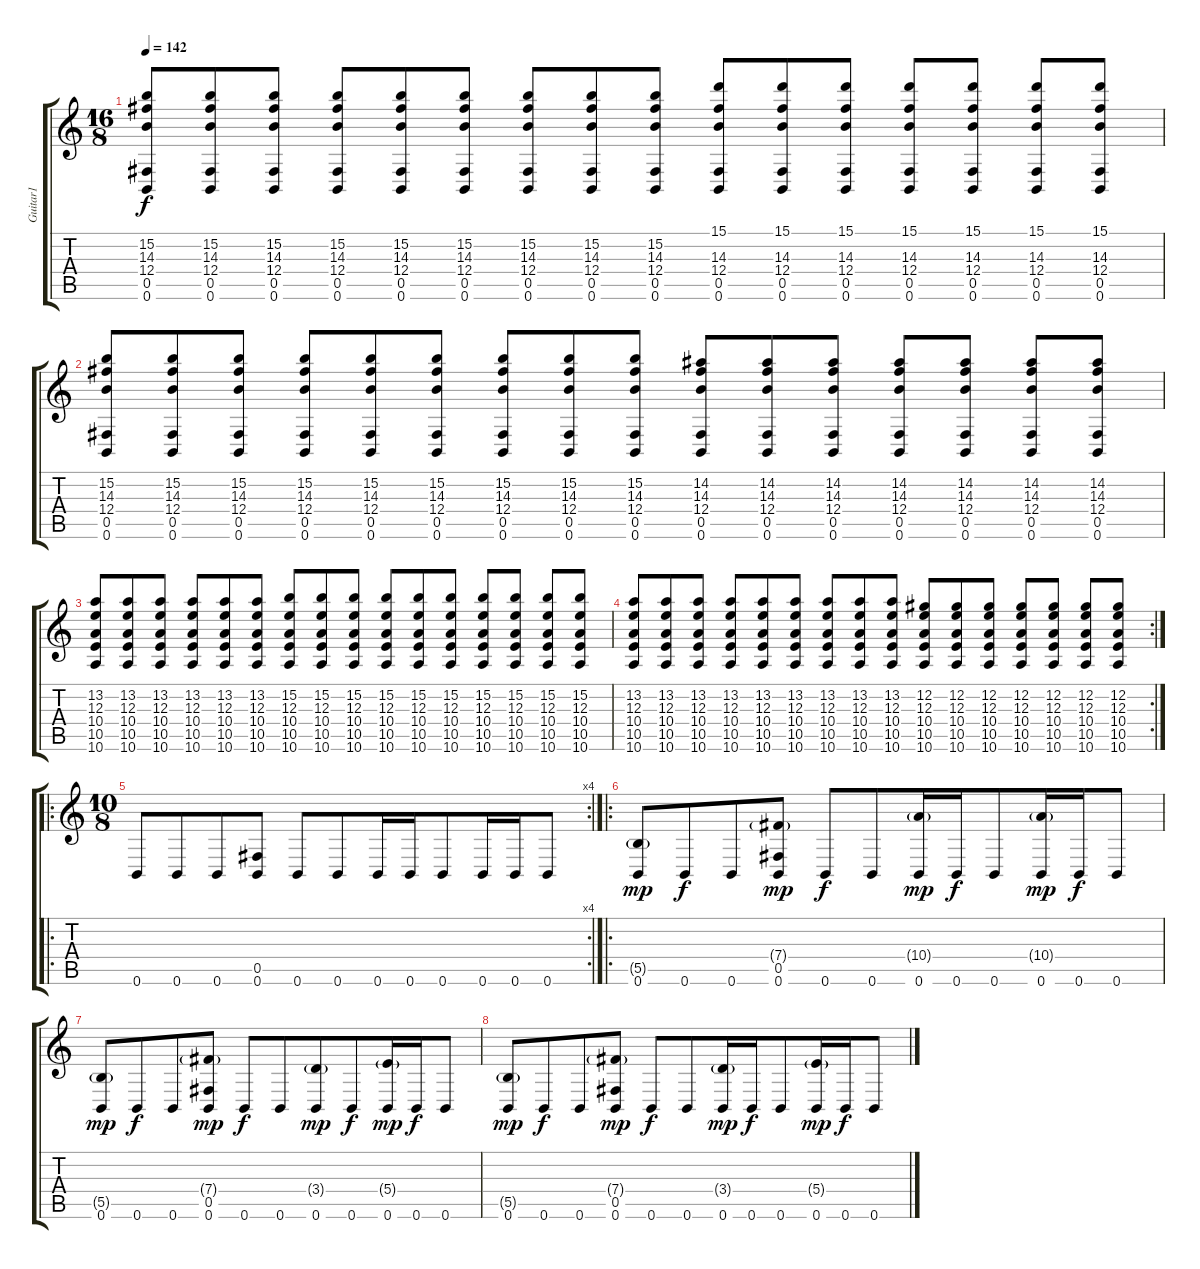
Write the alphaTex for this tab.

\track ("Guitar1" "Guitar1") {instrument overdrivenguitar}
\staff {score tabs}
\tuning (B3 Ab3 E3 B2 Gb2 B1) {hide}
\ts (16 8)
\tempo 142
\clef g2
\ks c
(15.2 14.3 12.4 0.5 0.6).8{dy f beam merge} (15.2 14.3 12.4 0.5 0.6).8{beam merge} (15.2 14.3 12.4 0.5 0.6).8{beam split} (15.2 14.3 12.4 0.5 0.6).8{beam merge} (15.2 14.3 12.4 0.5 0.6).8{beam merge} (15.2 14.3 12.4 0.5 0.6).8{beam split} (15.2 14.3 12.4 0.5 0.6).8{beam merge} (15.2 14.3 12.4 0.5 0.6).8{beam merge} (15.2 14.3 12.4 0.5 0.6).8{beam split} (15.1 14.3 12.4 0.5 0.6).8{beam merge} (15.1 14.3 12.4 0.5 0.6).8{beam merge} (15.1 14.3 12.4 0.5 0.6).8{beam split} (15.1 14.3 12.4 0.5 0.6).8{beam merge} (15.1 14.3 12.4 0.5 0.6).8{beam split} (15.1 14.3 12.4 0.5 0.6).8{beam merge} (15.1 14.3 12.4 0.5 0.6).8 |
(15.2 14.3 12.4 0.5 0.6).8{beam merge} (15.2 14.3 12.4 0.5 0.6).8{beam merge} (15.2 14.3 12.4 0.5 0.6).8{beam split} (15.2 14.3 12.4 0.5 0.6).8{beam merge} (15.2 14.3 12.4 0.5 0.6).8{beam merge} (15.2 14.3 12.4 0.5 0.6).8{beam split} (15.2 14.3 12.4 0.5 0.6).8{beam merge} (15.2 14.3 12.4 0.5 0.6).8{beam merge} (15.2 14.3 12.4 0.5 0.6).8{beam split} (14.2 14.3 12.4 0.5 0.6).8{beam merge} (14.2 14.3 12.4 0.5 0.6).8{beam merge} (14.2 14.3 12.4 0.5 0.6).8{beam split} (14.2 14.3 12.4 0.5 0.6).8{beam merge} (14.2 14.3 12.4 0.5 0.6).8{beam split} (14.2 14.3 12.4 0.5 0.6).8{beam merge} (14.2 14.3 12.4 0.5 0.6).8 |
(13.2 12.3 10.4 10.5 10.6).8{beam merge} (13.2 12.3 10.4 10.5 10.6).8{beam merge} (13.2 12.3 10.4 10.5 10.6).8{beam split} (13.2 12.3 10.4 10.5 10.6).8{beam merge} (13.2 12.3 10.4 10.5 10.6).8{beam merge} (13.2 12.3 10.4 10.5 10.6).8{beam split} (15.2 12.3 10.4 10.5 10.6).8{beam merge} (15.2 12.3 10.4 10.5 10.6).8{beam merge} (15.2 12.3 10.4 10.5 10.6).8{beam split} (15.2 12.3 10.4 10.5 10.6).8{beam merge} (15.2 12.3 10.4 10.5 10.6).8{beam merge} (15.2 12.3 10.4 10.5 10.6).8{beam split} (15.2 12.3 10.4 10.5 10.6).8{beam merge} (15.2 12.3 10.4 10.5 10.6).8{beam split} (15.2 12.3 10.4 10.5 10.6).8{beam merge} (15.2 12.3 10.4 10.5 10.6).8 |
\rc 2
(13.2 12.3 10.4 10.5 10.6).8{beam merge} (13.2 12.3 10.4 10.5 10.6).8{beam merge} (13.2 12.3 10.4 10.5 10.6).8{beam split} (13.2 12.3 10.4 10.5 10.6).8{beam merge} (13.2 12.3 10.4 10.5 10.6).8{beam merge} (13.2 12.3 10.4 10.5 10.6).8{beam split} (13.2 12.3 10.4 10.5 10.6).8{beam merge} (13.2 12.3 10.4 10.5 10.6).8{beam merge} (13.2 12.3 10.4 10.5 10.6).8{beam split} (12.2 12.3 10.4 10.5 10.6).8{beam merge} (12.2 12.3 10.4 10.5 10.6).8{beam merge} (12.2 12.3 10.4 10.5 10.6).8{beam split} (12.2 12.3 10.4 10.5 10.6).8{beam merge} (12.2 12.3 10.4 10.5 10.6).8{beam split} (12.2 12.3 10.4 10.5 10.6).8{beam merge} (12.2 12.3 10.4 10.5 10.6).8 |
\ro
\rc 4
\ts (10 8)
0.6.8{balance 10} 0.6.8 0.6.8 (0.5 0.6).8 0.6.8 0.6.8 0.6.16 0.6.16{beam merge} 0.6.8 0.6.16 0.6.16{beam merge} 0.6.8 |
\ro
(5.5{g} 0.6).8{dy mp} 0.6.8{dy f} 0.6.8 (7.4{g} 0.5 0.6).8{dy mp} 0.6.8{dy f} 0.6.8 (10.4{g} 0.6).16{dy mp} 0.6.16{dy f beam merge} 0.6.8 (10.4{g} 0.6).16{dy mp} 0.6.16{dy f beam merge} 0.6.8 |
(5.5{g} 0.6).8{dy mp} 0.6.8{dy f} 0.6.8 (7.4{g} 0.5 0.6).8{dy mp} 0.6.8{dy f} 0.6.8 (3.4{g} 0.6).8{dy mp beam merge} 0.6.8{dy f} (5.4{g} 0.6).16{dy mp} 0.6.16{dy f beam merge} 0.6.8 |
(5.5{g} 0.6).8{dy mp} 0.6.8{dy f} 0.6.8 (7.4{g} 0.5 0.6).8{dy mp} 0.6.8{dy f} 0.6.8 (3.4{g} 0.6).16{dy mp} 0.6.16{dy f beam merge} 0.6.8 (5.4{g} 0.6).16{dy mp} 0.6.16{dy f beam merge} 0.6.8
